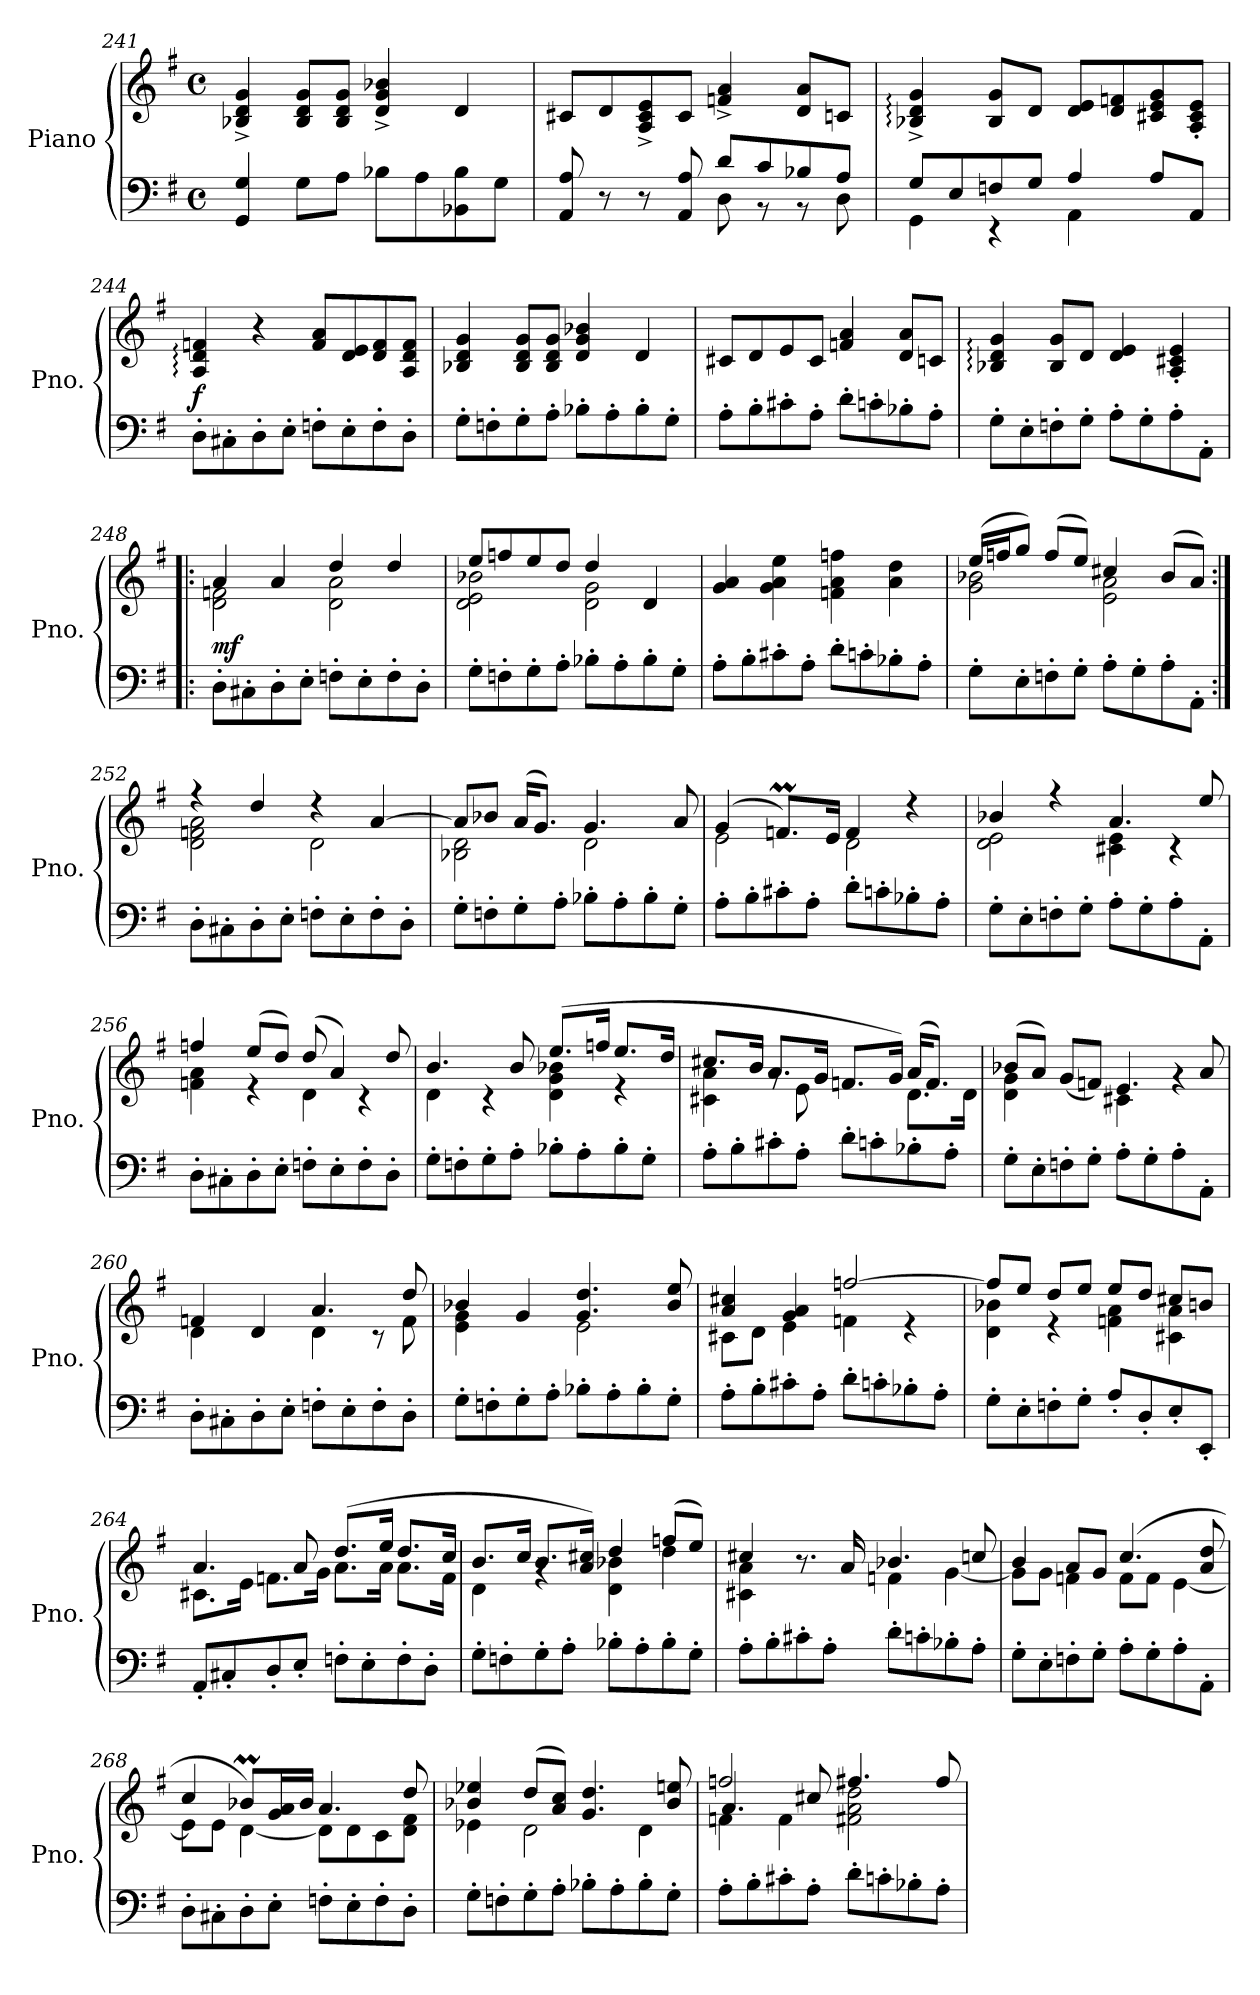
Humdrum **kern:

**kern	**kern	**dynam
*part1	*part1	*part1
*staff2	*staff1	*staff1/2
*I"Piano	*	*
*I'Pno.	*	*
*clefF4	*clefG2	*
*k[f#]	*k[f#]	*
*M4/4	*M4/4	*
*met(c)	*met(c)	*
=241	=241	=241
4GG/ 4G/	4B-X/^ 4d/^ 4g/^	.
8G\L	8B-/ 8d/ 8g/L	.
8A\J	8B-/ 8d/ 8g/J	.
8B-X\L	4d/^ 4g/^ 4b-X/^	.
8A\	.	.
8BB-X\ 8B-\	4d/	.
8G\J	.	.
=242	=242	=242
*^	*	*
8AA/ 8A/	2ryy	8c#X/L	.
8r	.	8d/	.
8r	.	8A/^ 8c#/^ 8e/^	.
8AA/ 8A/	.	8c#/J	.
8d/L	8D\	4fn/^ 4a/^	.
8c/	8r	.	.
8B-X/	8r	8d/ 8a/L	.
8A/J	8D\	8cn/J	.
!!LO:LB:g=z
=243	=243	=243	=243
8G/L	4GG\	4B-X/:^ 4d/:^ 4g/:^	.
8E/	.	.	.
8Fn/	4r	8B-/ 8g/L	.
8G/J	.	8d/J	.
4A/	4AA\	8d/ 8e/L	.
.	.	8d/ 8fn/	.
8A/L	4ryy	8c#X/ 8e/ 8g/	.
8AA/J	.	8A/' 8c#/' 8e/'J	.
*v	*v	*	*
=244	=244	=244
!	!	!LO:DY:a=2
8D'\L	4A/: 4d/: 4fn/:	f
8C#X'\	.	.
8D'\	4r	.
8E'\J	.	.
8Fn'\L	8f/ 8a/L	.
8E'\	8d/ 8e/	.
8F'\	8d/ 8f/	.
8D'\J	8A/ 8d/ 8f/J	.
=245	=245	=245
8G'\L	4B-X/ 4d/ 4g/	.
8Fn'\	.	.
8G'\	8B-/ 8d/ 8g/L	.
8A'\J	8B-/ 8d/ 8g/J	.
8B-X'\L	4d/ 4g/ 4b-X/	.
8A'\	.	.
8B-'\	4d/	.
8G'\J	.	.
=246	=246	=246
8A'\L	8c#X/L	.
8B'\	8d/	.
8c#X'\	8e/	.
8A'\J	8c#/J	.
8d'\L	4fn/ 4a/	.
8cn'\	.	.
8B-X'\	8d/ 8a/L	.
8A'\J	8cn/J	.
=247	=247	=247
8G'\L	4B-X/: 4d/: 4g/:	.
8E'\	.	.
8Fn'\	8B-/ 8g/L	.
8G'\J	8d/J	.
8A'\L	4d/ 4e/	.
8G'\	.	.
8A'\	4A/' 4c#X/' 4e/'	.
8AA'\J	.	.
!!LO:LB:g=z
=248!|:	=248!|:	=248!|:
*	*^	*
!	!	!	!LO:DY:b
8D'\L	4a/	2d\ 2fn\	mf
8C#X'\	.	.	.
8D'\	4a/	.	.
8E'\J	.	.	.
8Fn'\L	4dd/	2d\ 2a\	.
8E'\	.	.	.
8F'\	4dd/	.	.
8D'\J	.	.	.
=249	=249	=249	=249
8G'\L	8ee/L	2d\ 2e\ 2b-X\	.
8Fn'\	8ffn/	.	.
8G'\	8ee/	.	.
8A'\J	8dd/J	.	.
8B-X'\L	4dd/	2d\ 2g\	.
8A'\	.	.	.
8B-'\	4d/	.	.
8G'\J	.	.	.
*	*v	*v	*
=250	=250	=250
8A'\L	4g/ 4a/	.
8B'\	.	.
8c#X'\	4g\ 4a\ 4ee\	.
8A'\J	.	.
8d'\L	4fn\ 4a\ 4ffn\	.
8cn'\	.	.
8B-X'\	4a\ 4dd\	.
8A'\J	.	.
=251	=251	=251
*	*^	*
8G'\L	(>16ee/LL	2g\ 2b-X\	.
.	16ffn/J	.	.
8E'\	8gg/J)	.	.
8Fn'\	(>8ff/L	.	.
8G'\J	8ee/J)	.	.
8A'\L	4cc#X/	2e\ 2a\	.
8G'\	.	.	.
8A'\	(>8b-/L	.	.
8AA'\J	8a/J)	.	.
!!LO:LB:g=z	!!
=252:|!	=252:|!	=252:|!	=252:|!
8D'\L	4r	2d\ 2fn\ 2a\	.
8C#X'\	.	.	.
8D'\	4dd/	.	.
8E'\J	.	.	.
8Fn'\L	4r	2d\	.
8E'\	.	.	.
8F'\	[4a/	.	.
8D'\J	.	.	.
=253	=253	=253	=253
8G'\L	8a/L]	2B-X\ 2d\	.
8Fn'\	8b-X/J	.	.
8G'\	(>16a/KL	.	.
.	8.g/J)	.	.
8A'\J	.	.	.
8B-X'\L	4.g/	2d\	.
8A'\	.	.	.
8B-'\	.	.	.
8G'\J	8a/	.	.
=254	=254	=254	=254
8A'\L	(>4g/	2e\	.
8B'\	.	.	.
8c#X'\	8.fnM/L)	.	.
8A'\J	.	.	.
.	16e/Jk	.	.
8d'\L	4f/	2d\	.
8cn'\	.	.	.
8B-X'\	4r	.	.
8A'\J	.	.	.
=255	=255	=255	=255
8G'\L	4b-X/	2d\ 2e\	.
8E'\	.	.	.
8Fn'\	4r	.	.
8G'\J	.	.	.
8A'\L	4.a/	4c#X\ 4e\	.
8G'\	.	.	.
8A'\	.	4r	.
8AA'\J	8ee/	.	.
!!LO:LB:g=z	!!
=256	=256	=256	=256
8D'\L	4ffn/	4fn\ 4a\	.
8C#X'\	.	.	.
8D'\	(>8ee/L	4r	.
8E'\J	8dd/J)	.	.
8Fn'\L	(>8dd/	4d\	.
8E'\	4a/)	.	.
8F'\	.	4r	.
8D'\J	8dd/	.	.
=257	=257	=257	=257
8G'\L	4.b/	4d\	.
8Fn'\	.	.	.
8G'\	.	4r	.
8A'\J	8b/	.	.
8B-X'\L	(>8.ee/L	4d\ 4g\ 4b-X\	.
8A'\	.	.	.
.	16ffn/Jk	.	.
8B-'\	8.ee/L	4r	.
8G'\J	.	.	.
.	16dd/Jk	.	.
=258	=258	=258	=258
8A'\L	8.cc#X/L	4c#X\ 4a\	.
8B'\	.	.	.
.	16b/Jk	.	.
8c#X'\	8.a/L	8rg	.
8A'\J	.	8e\	.
.	16g/Jk	.	.
8d'\L	8.fn/L	4ryy	.
8cn'\	.	.	.
.	16g/Jk)	.	.
8B-X'\	(>16a/KL	8.d\L	.
.	8.f/J)	.	.
8A'\J	.	.	.
.	.	16d\Jk	.
=259	=259	=259	=259
8G'\L	(>8b-X/L	4d\ 4g\	.
8E'\	8a/J)	.	.
8Fn'\	(>8g/L	4ryy	.
8G'\J	8fn/J)	.	.
8A'\L	4.e/	4c#X\	.
8G'\	.	.	.
8A'\	.	4rg	.
8AA'\J	8a/	.	.
!!LO:PB:g=z	!!
=260	=260	=260	=260
8D'\L	4fn/	4d\	.
8C#X'\	.	.	.
8D'\	4d/	4ryy	.
8E'\J	.	.	.
8Fn'\L	4.a/	4d\	.
8E'\	.	.	.
8F'\	.	8r	.
8D'\J	8dd/	8f\	.
=261	=261	=261	=261
8G'\L	4b-X/	4e\ 4g\	.
8Fn'\	.	.	.
8G'\	4g/	4ryy	.
8A'\J	.	.	.
8B-X'\L	4.g/ 4.dd/	2e\	.
8A'\	.	.	.
8B-'\	.	.	.
8G'\J	8b-/ 8ee/	.	.
=262	=262	=262	=262
8A'\L	4a/ 4cc#X/	8c#X\L	.
8B'\	.	8d\J	.
8c#X'\	4g/ 4a/	4e\	.
8A'\J	.	.	.
8d'\L	[2ffn/	4fn\	.
8cn'\	.	.	.
8B-X'\	.	4r	.
8A'\J	.	.	.
=263	=263	=263	=263
8G'\L	8ff/L]	4d\ 4b-X\	.
8E'\	8ee/J	.	.
8Fn'\	8dd/L	4r	.
8G'\J	8ee/J	.	.
8A'/L	8ee/L	4fn\ 4a\	.
8D'/	8dd/J	.	.
8E'/	8cc#X/L	4c#X\ 4a\	.
8EE'/J	8bn/J	.	.
!!LO:LB:g=z	!!
=264	=264	=264	=264
8AA'/L	4.a/	8.c#X\L	.
8C#X'/	.	.	.
.	.	16e\Jk	.
8D'/	.	8.fn\L	.
8E'/J	8a/	.	.
.	.	16g\Jk	.
8Fn'\L	(>8.dd/L	8.a\L	.
8E'\	.	.	.
.	16ee/Jk	16a\Jk	.
8F'\	8.dd/L	8.a\L	.
8D'\J	.	.	.
.	16cc/Jk	16f\Jk	.
=265	=265	=265	=265
8G'\L	8.b/L	4d\	.
8Fn'\	.	.	.
.	16cc/Jk	.	.
8G'\	8.b/L	4rg	.
8A'\J	.	.	.
.	16a/ 16cc#X/Jk)	.	.
8B-X'\L	4dd/	4d\ 4b-X\	.
8A'\	.	.	.
8B-'\	(>8ffn/L	4dd\	.
8G'\J	8ee/J)	.	.
=266	=266	=266	=266
8A'\L	4cc#X/	4c#X\ 4a\	.
8B'\	.	.	.
8c#X'\	8.r	4ryy	.
8A'\J	.	.	.
.	16a/	.	.
8d'\L	4.b-X/	4fn\	.
8cn'\	.	.	.
8B-X'\	.	[4g\	.
8A'\J	8ccn/	.	.
=267	=267	=267	=267
8G'\L	4b/	8g\L]	.
8E'\	.	8g\J	.
8Fn'\	8a/L	4fn\	.
8G'\J	8g/J	.	.
8A'\L	(>4.cc/	8f\L	.
8G'\	.	8f\J	.
8A'\	.	[4e\	.
8AA'\J	8a/ 8dd/	.	.
!!LO:LB:g=z	!!
=268	=268	=268	=268
8D'\L	4cc/	8e\L]	.
8C#X'\	.	8e\J	.
8D'\	8b-XM/L)	[4d\	.
8E'\J	16g/ 16a/L	.	.
.	16b-/JJ	.	.
8Fn'\L	4.a/	8d\L]	.
8E'\	.	8d\	.
8F'\	.	8c\	.
8D'\J	8dd/	8d\ 8f#\J	.
=269	=269	=269	=269
8G'\L	4b-X/ 4ee-X/	4e-X\	.
8Fn'\	.	.	.
8G'\	(>8dd/L	2d\	.
8A'\J	8a/ 8cc/J)	.	.
8B-X'\L	4.g/ 4.dd/	.	.
8A'\	.	.	.
8B-'\	.	4d\	.
8G'\J	8b-/ 8een/	.	.
=270	=270	=270	=270
*	*	*^	*
8A'\L	2ffn/	4fn\	4.a/	.
8B'\	.	.	.	.
8c#X'\	.	4f\	.	.
8A'\J	.	.	8cc#X/	.
8d'\L	4.ff#X/	2f#X\ 2a\ 2dd\	2ryy	.
8cn'\	.	.	.	.
8B-X'\	.	.	.	.
8A'\J	8ff#/	.	.	.
*	*v	*v	*v	*
=	=	=
*-	*-	*-
